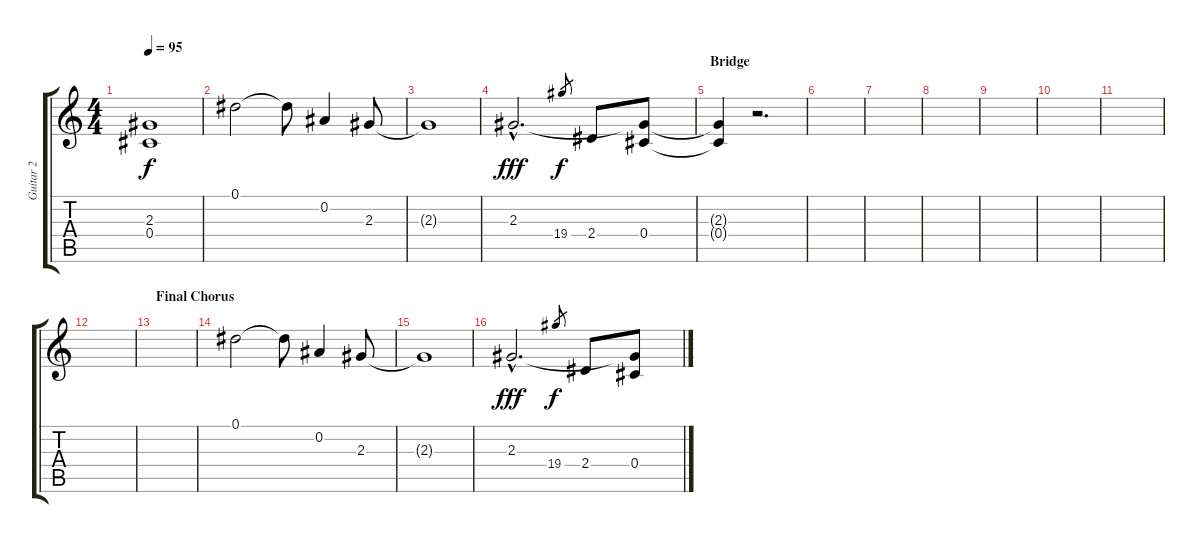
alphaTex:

\track ("Guitar 2" "Guitar 2") {instrument guitarharmonics}
\staff {score tabs}
\tuning (Eb4 Bb3 Gb3 Db3 Ab2 Db2) {hide}
\ts (4 4)
\tempo 95
\clef g2
\ks c
(2.3{t} 0.4{t}).1{dy f} |
0.1.2{instrument guitarharmonics} 0.1{t}.8 0.2.4 2.3.8 |
2.3{t}.1 |
2.3{hac}.2{d dy fff instrument guitarharmonics} 19.4.8{gr dy f} 2.4.8 (2.3{t} 0.4).8 |
\section ("" "Bridge")
(2.3{t} 0.4{t}).4 r.2{d} |
|
|
|
|
|
|
|
\section ("" "Final Chorus")
|
0.1.2{instrument guitarharmonics} 0.1{t}.8 0.2.4 2.3.8 |
2.3{t}.1 |
2.3{hac}.2{d dy fff instrument guitarharmonics} 19.4.8{gr dy f} 2.4.8 (2.3{t} 0.4).8
